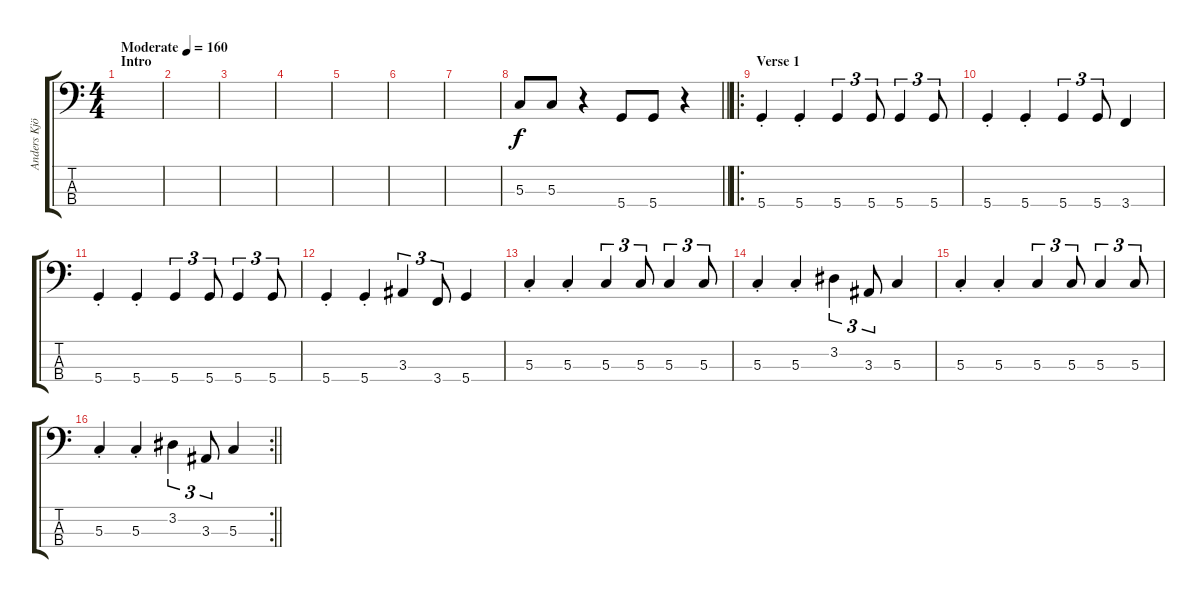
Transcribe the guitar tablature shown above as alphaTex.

\track ("Anders Kjölholm" "Anders Kjö") {instrument electricbassfinger}
\staff {score tabs}
\tuning (F2 C2 G1 D1) {hide}
\ts (4 4)
\section ("" "Intro")
\tempo (160 "Moderate")
\clef f4
\ks c
|
|
|
|
|
|
|
\barLineRight lightlight
5.3.8 5.3.8 r.4 5.4.8 5.4.8 r.4 |
\ro
\section ("" "Verse 1")
5.4{st}.4 5.4{st}.4 5.4.4{tu (3 2)} 5.4.8{tu (3 2)} 5.4.4{tu (3 2)} 5.4.8{tu (3 2)} |
5.4{st}.4 5.4{st}.4 5.4.4{tu (3 2)} 5.4.8{tu (3 2)} 3.4.4 |
5.4{st}.4 5.4{st}.4 5.4.4{tu (3 2)} 5.4.8{tu (3 2)} 5.4.4{tu (3 2)} 5.4.8{tu (3 2)} |
5.4{st}.4 5.4{st}.4 3.3.4{tu (3 2)} 3.4.8{tu (3 2)} 5.4.4 |
5.3{st}.4 5.3{st}.4 5.3.4{tu (3 2)} 5.3.8{tu (3 2)} 5.3.4{tu (3 2)} 5.3.8{tu (3 2)} |
5.3{st}.4 5.3{st}.4 3.2.4{tu (3 2)} 3.3.8{tu (3 2)} 5.3.4 |
5.3{st}.4 5.3{st}.4 5.3.4{tu (3 2)} 5.3.8{tu (3 2)} 5.3.4{tu (3 2)} 5.3.8{tu (3 2)} |
\rc 2
\barLineRight lightlight
5.3{st}.4 5.3{st}.4 3.2.4{tu (3 2)} 3.3.8{tu (3 2)} 5.3.4
